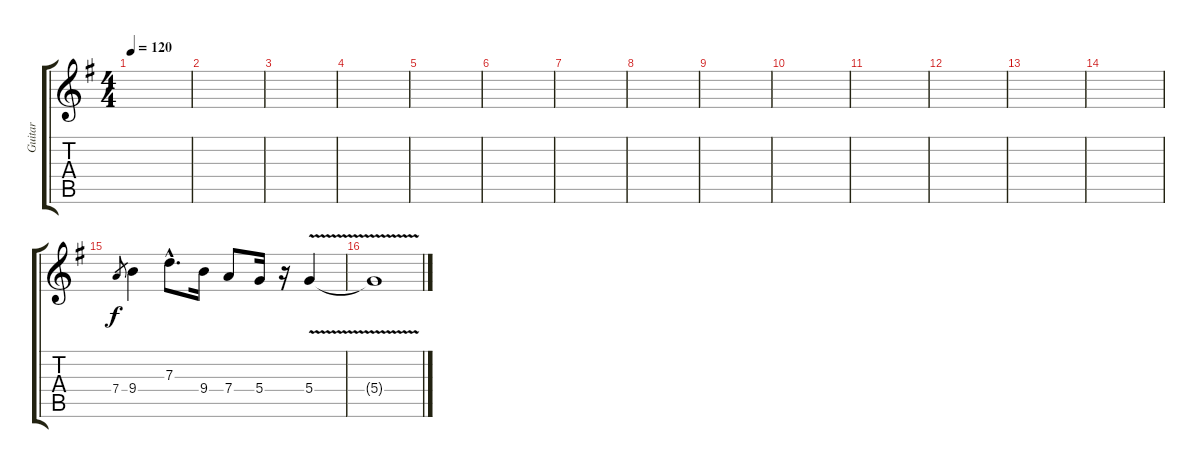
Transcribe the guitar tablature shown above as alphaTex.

\track ("Guitar" "Guitar") {instrument distortionguitar}
\staff {score tabs}
\tuning (E4 B3 G3 D3 A2 E2) {hide}
\ts (4 4)
\tempo 120
\clef g2
\ks g
|
|
|
|
|
|
|
|
|
|
|
|
|
|
7.4.8{gr} 9.4.4 7.3{hac}.8{d} 9.4.16 7.4.8 5.4.16 r.16 5.4{v}.4 |
5.4{t}.1
